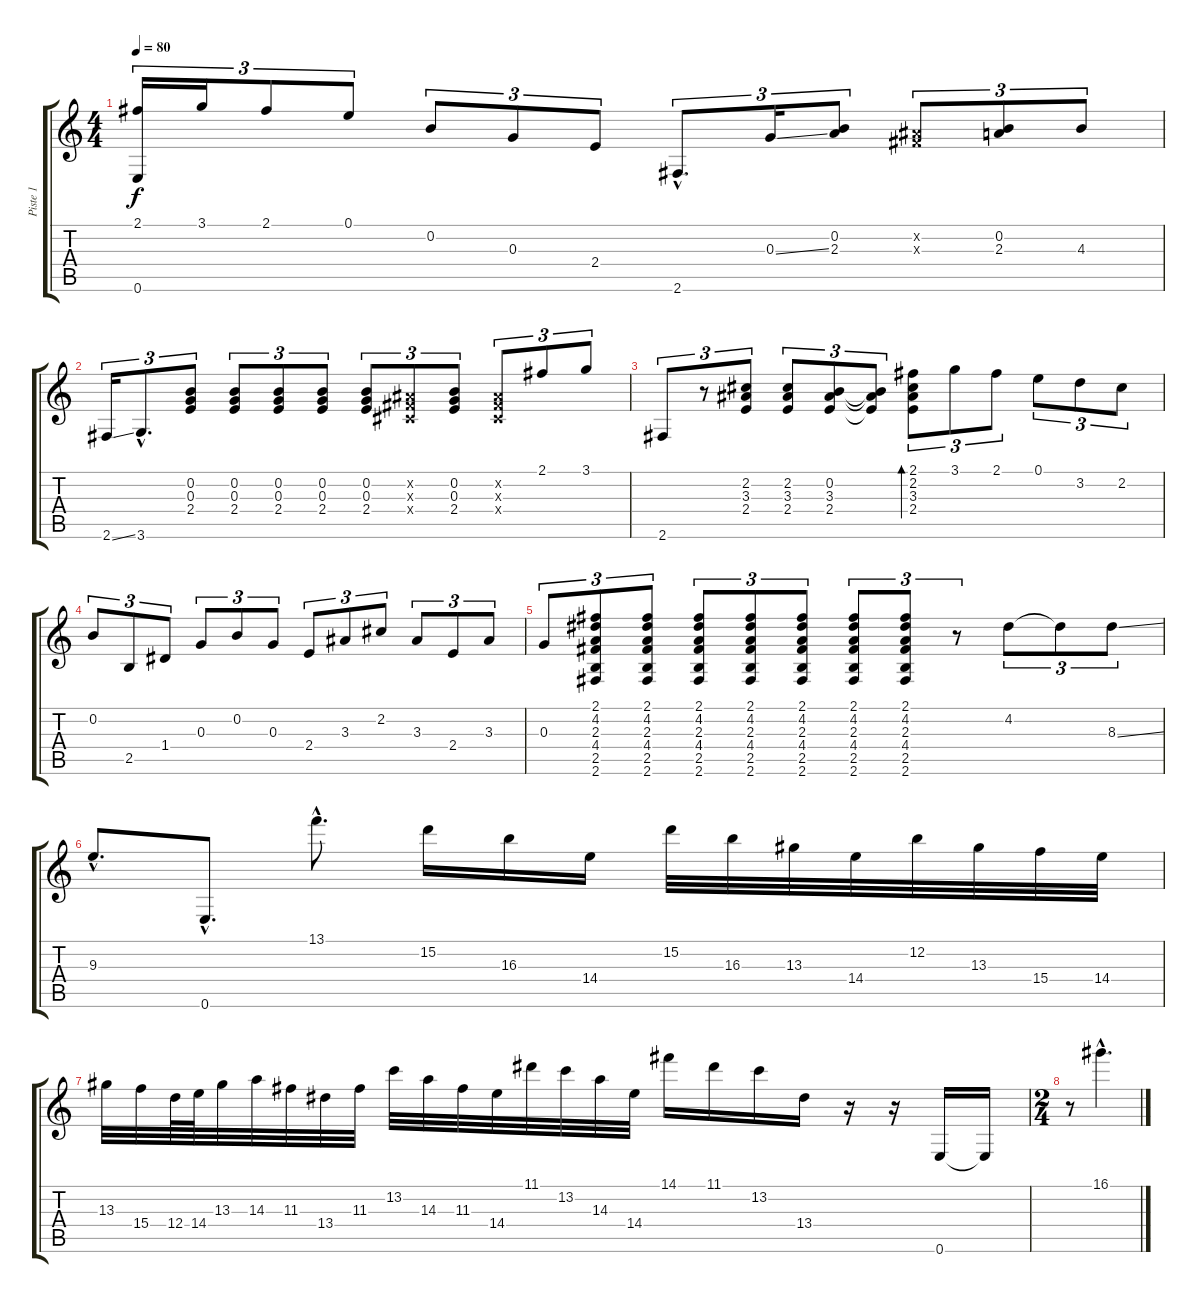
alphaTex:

\track ("Piste 1" "Piste 1") {instrument acousticguitarsteel}
\staff {score tabs}
\tuning (E4 B3 G3 D3 A2 E2) {hide}
\ts (4 4)
\tempo 80
\clef g2
\ks c
(2.1 0.6).16{tu (3 2) dy f} 3.1.16{tu (3 2)} 2.1.8{tu (3 2)} 0.1.8{tu (3 2)} 0.2.8{tu (3 2)} 0.3.8{tu (3 2)} 2.4.8{tu (3 2)} 2.6{hac}.8{d tu (3 2)} 0.3{ss}.16{tu (3 2)} (0.2 2.3).8{tu (3 2)} (-1.2{x} -1.3{x}).8{tu (3 2)} (0.2 2.3).8{tu (3 2)} 4.3.8{tu (3 2)} |
2.6{ss}.16{tu (3 2)} 3.6{hac}.8{d tu (3 2)} (0.2 0.3 2.4).8{tu (3 2)} (0.2 0.3 2.4).8{tu (3 2)} (0.2 0.3 2.4).8{tu (3 2)} (0.2 0.3 2.4).8{tu (3 2)} (0.2 0.3 2.4).8{tu (3 2)} (-1.2{x} -1.3{x} -1.4{x}).8{tu (3 2)} (0.2 0.3 2.4).8{tu (3 2)} (-1.2{x} -1.3{x} -1.4{x}).8{tu (3 2)} 2.1.8{tu (3 2)} 3.1.8{tu (3 2)} |
2.6.8{tu (3 2)} r.8{tu (3 2)} (2.2 3.3 2.4).8{tu (3 2)} (2.2 3.3 2.4).8{tu (3 2)} (0.2 3.3 2.4).8{tu (3 2)} (0.2{t} 3.3{t} 2.4{t}).8{tu (3 2)} (2.1 2.2 3.3 2.4).8{tu (3 2) bd 480} 3.1.8{tu (3 2)} 2.1.8{tu (3 2)} 0.1.8{tu (3 2)} 3.2.8{tu (3 2)} 2.2.8{tu (3 2)} |
0.2.8{tu (3 2)} 2.5.8{tu (3 2)} 1.4.8{tu (3 2)} 0.3.8{tu (3 2)} 0.2.8{tu (3 2)} 0.3.8{tu (3 2)} 2.4.8{tu (3 2)} 3.3.8{tu (3 2)} 2.2.8{tu (3 2)} 3.3.8{tu (3 2)} 2.4.8{tu (3 2)} 3.3.8{tu (3 2)} |
0.3.8{tu (3 2)} (2.1 4.2 2.3 4.4 2.5 2.6).8{tu (3 2)} (2.1 4.2 2.3 4.4 2.5 2.6).8{tu (3 2)} (2.1 4.2 2.3 4.4 2.5 2.6).8{tu (3 2)} (2.1 4.2 2.3 4.4 2.5 2.6).8{tu (3 2)} (2.1 4.2 2.3 4.4 2.5 2.6).8{tu (3 2)} (2.1 4.2 2.3 4.4 2.5 2.6).8{tu (3 2)} (2.1 4.2 2.3 4.4 2.5 2.6).8{tu (3 2)} r.8{tu (3 2)} 4.2.8{tu (3 2)} 4.2{t}.8{tu (3 2)} 8.3{ss}.8{tu (3 2)} |
9.3{hac}.8{d} 0.6{hac}.8{d} 13.1{hac}.8{d} 15.2.16 16.3.16 14.4.16 15.2.32 16.3.32 13.3.32 14.4.32 12.2.32 13.3.32 15.4.32 14.4.32 |
13.3.32 15.4.32 12.4.64 14.4.64 13.3.32 14.3.32 11.3.32 13.4.32 11.3.32 13.2.32 14.3.32 11.3.32 14.4.32 11.1.32 13.2.32 14.3.32 14.4.32 14.1.16 11.1.16 13.2.16 13.4.16 r.16 r.16 0.6.16 0.6{t}.16 |
\ts (2 4)
r.8 16.1{hac}.4{d}
